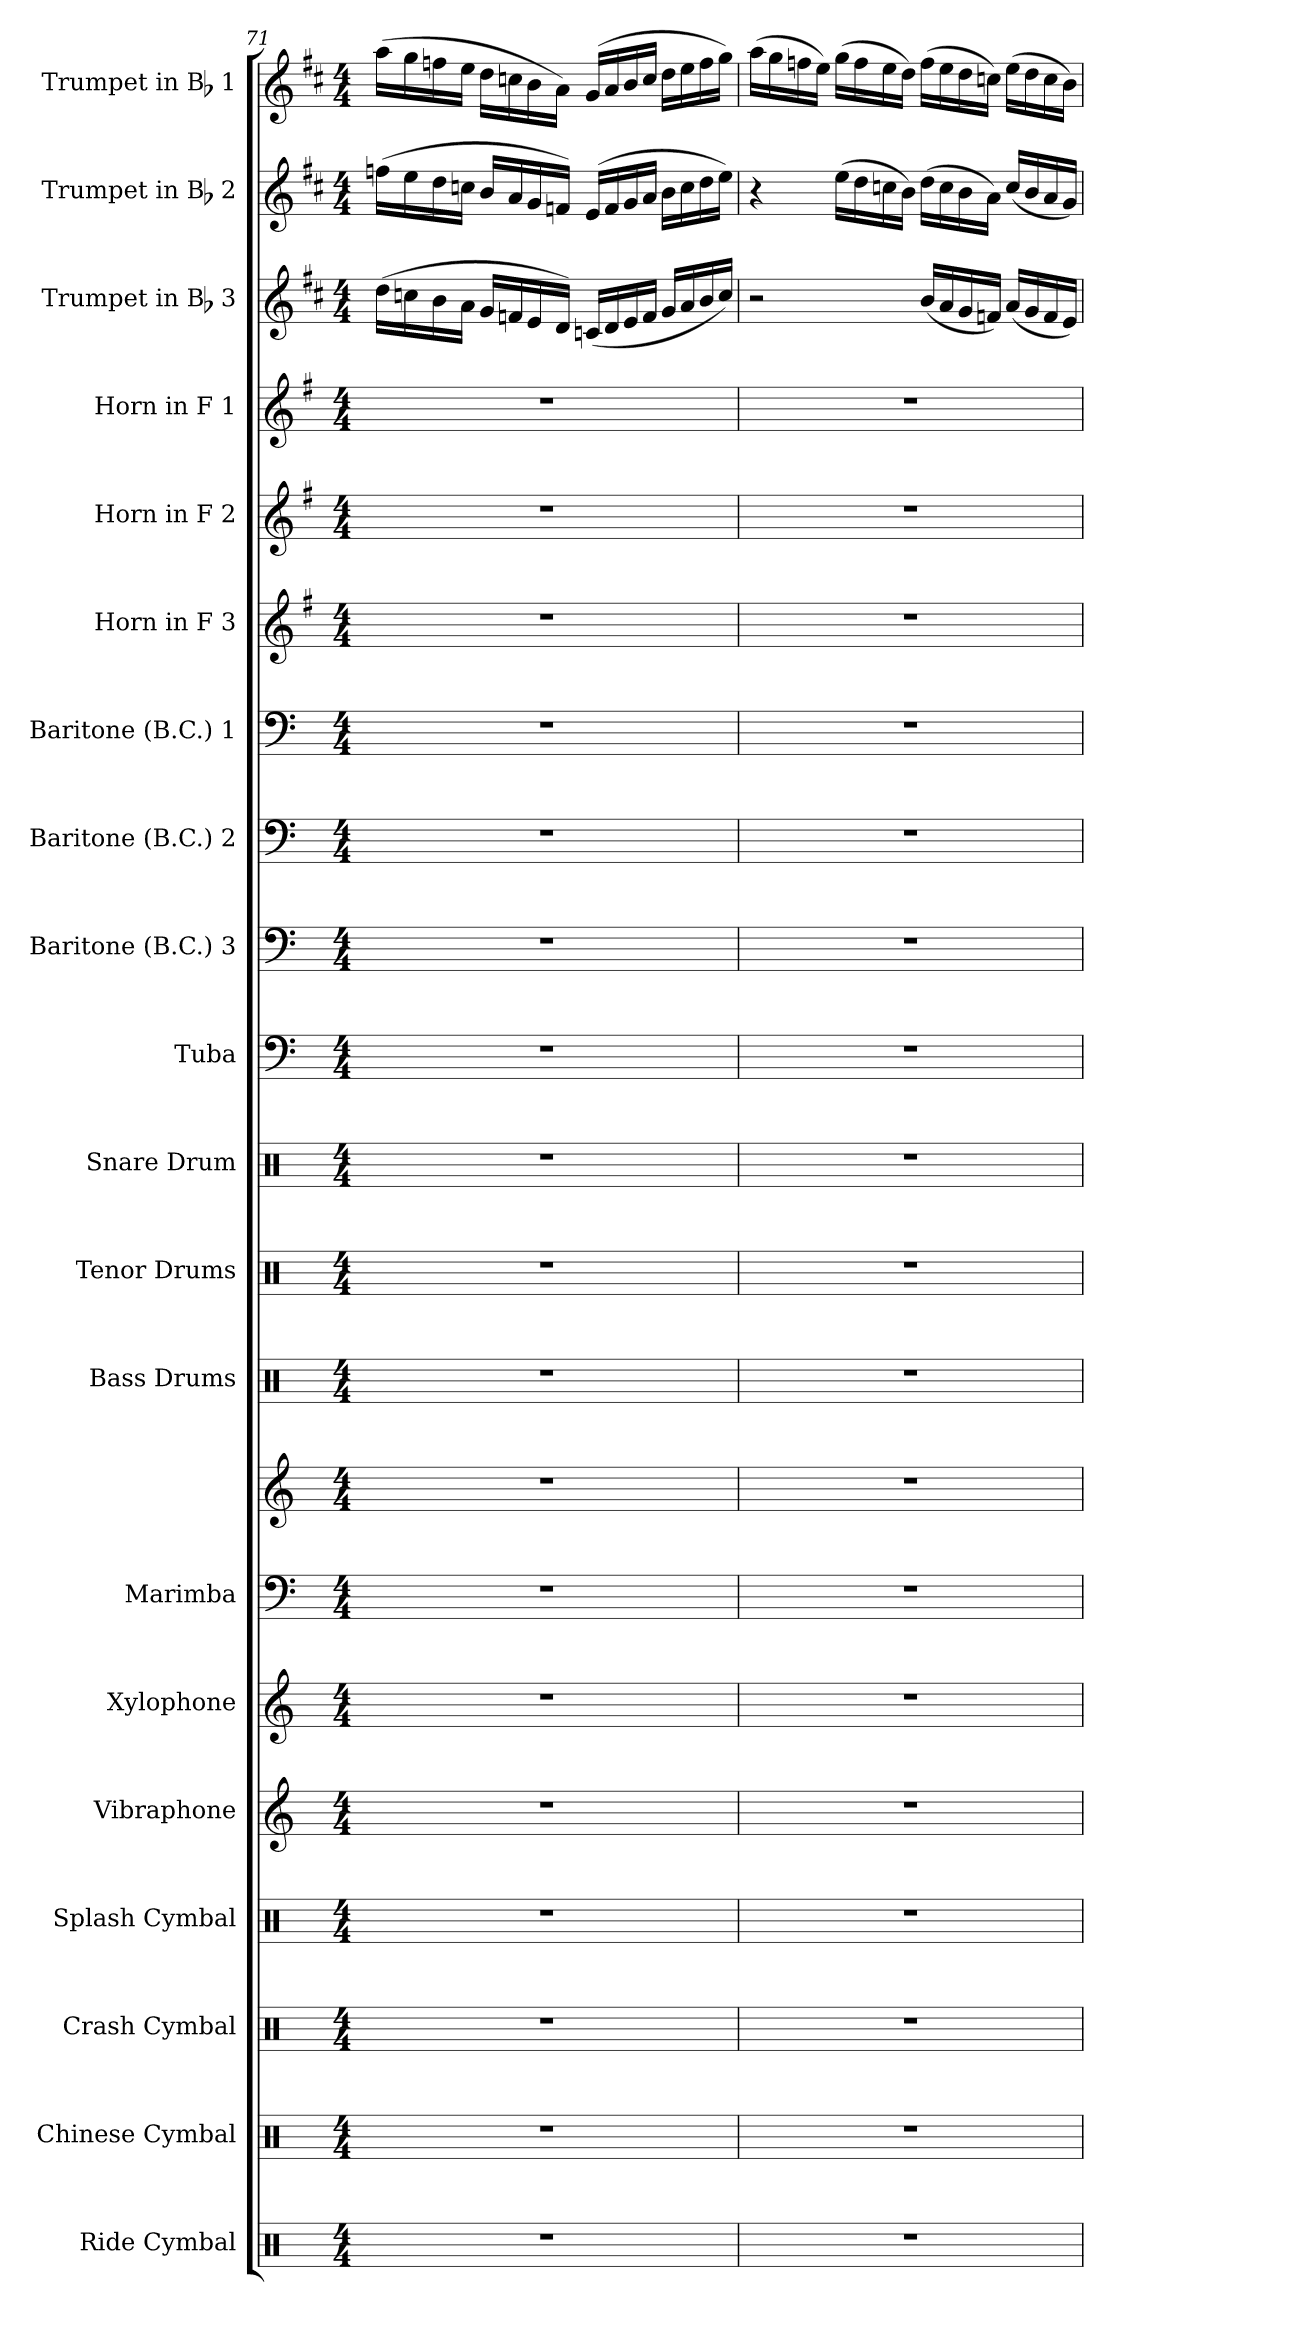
**kern	**kern	**kern	**kern	**kern	**kern	**kern	**kern	**kern	**kern	**kern	**kern	**kern	**kern	**kern	**kern	**kern	**kern	**kern	**kern	**kern
*part20	*part19	*part18	*part17	*part16	*part15	*part14	*part14	*part13	*part12	*part11	*part10	*part9	*part8	*part7	*part6	*part5	*part4	*part3	*part2	*part1
*staff21	*staff20	*staff19	*staff18	*staff17	*staff16	*staff15	*staff14	*staff13	*staff12	*staff11	*staff10	*staff9	*staff8	*staff7	*staff6	*staff5	*staff4	*staff3	*staff2	*staff1
*I"Ride Cymbal	*I"Chinese Cymbal	*I"Crash Cymbal	*I"Splash Cymbal	*I"Vibraphone	*I"Xylophone	*I"Marimba	*	*I"Bass Drums	*I"Tenor Drums	*I"Snare Drum	*I"Tuba	*I"Baritone (B.C.) 3	*I"Baritone (B.C.) 2	*I"Baritone (B.C.) 1	*I"Horn in F 3	*I"Horn in F 2	*I"Horn in F 1	*I"Trumpet in Bb 3	*I"Trumpet in Bb 2	*I"Trumpet in Bb 1
*I'R. Cym.	*I'Ch. Cym.	*I'Cr. Cym.	*I'Sp. Cym.	*I'Vib.	*I'Xyl.	*I'Mrm.	*	*I'BD	*I'TD	*I'SD	*I'Tuba	*I'Bar. 3	*I'Bar. 2	*I'Bar. 1	*I'Hn. 3	*I'Hn. 2	*I'Hn. 1	*	*	*
!!LO:PB:g=z
*clefX	*clefX	*clefX	*clefX	*clefG2	*clefG2	*clefF4	*clefG2	*clefX	*clefX	*clefX	*clefF4	*clefF4	*clefF4	*clefF4	*clefG2	*clefG2	*clefG2	*clefG2	*clefG2	*clefG2
*	*	*	*	*	*ITrd-7c-12	*	*	*	*	*	*	*	*	*	*ITrd4c7	*ITrd4c7	*ITrd4c7	*ITrd1c2	*ITrd1c2	*ITrd1c2
*k[]	*k[]	*k[]	*k[]	*k[]	*k[]	*k[]	*k[]	*k[]	*k[]	*k[]	*k[]	*k[]	*k[]	*k[]	*k[]	*k[]	*k[]	*k[]	*k[]	*k[]
*M4/4	*M4/4	*M4/4	*M4/4	*M4/4	*M4/4	*M4/4	*M4/4	*M4/4	*M4/4	*M4/4	*M4/4	*M4/4	*M4/4	*M4/4	*M4/4	*M4/4	*M4/4	*M4/4	*M4/4	*M4/4
=71	=71	=71	=71	=71	=71	=71	=71	=71	=71	=71	=71	=71	=71	=71	=71	=71	=71	=71	=71	=71
1r	1r	1r	1r	1r	1r	1r	1r	1r	1r	1r	1r	1r	1r	1r	1r	1r	1r	(16cc\LL	(16ee-X\LL	(16gg\LL
.	.	.	.	.	.	.	.	.	.	.	.	.	.	.	.	.	.	16b-X\	16dd\	16ff\
.	.	.	.	.	.	.	.	.	.	.	.	.	.	.	.	.	.	16a\	16cc\	16ee-X\
.	.	.	.	.	.	.	.	.	.	.	.	.	.	.	.	.	.	16g\JJ	16b-X\JJ	16dd\JJ
.	.	.	.	.	.	.	.	.	.	.	.	.	.	.	.	.	.	16f/LL	16a/LL	16cc\LL
.	.	.	.	.	.	.	.	.	.	.	.	.	.	.	.	.	.	16e-X/	16g/	16b-X\
.	.	.	.	.	.	.	.	.	.	.	.	.	.	.	.	.	.	16d/	16f/	16a\
.	.	.	.	.	.	.	.	.	.	.	.	.	.	.	.	.	.	16c/JJ)	16e-X/JJ)	16g\JJ)
.	.	.	.	.	.	.	.	.	.	.	.	.	.	.	.	.	.	(16B-X/LL	(16d/LL	(16f/LL
.	.	.	.	.	.	.	.	.	.	.	.	.	.	.	.	.	.	16c/	16e-/	16g/
.	.	.	.	.	.	.	.	.	.	.	.	.	.	.	.	.	.	16d/	16f/	16a/
.	.	.	.	.	.	.	.	.	.	.	.	.	.	.	.	.	.	16e-/JJ	16g/JJ	16b-/JJ
.	.	.	.	.	.	.	.	.	.	.	.	.	.	.	.	.	.	16f/LL	16a\LL	16cc\LL
.	.	.	.	.	.	.	.	.	.	.	.	.	.	.	.	.	.	16g/	16b-\	16dd\
.	.	.	.	.	.	.	.	.	.	.	.	.	.	.	.	.	.	16a/	16cc\	16ee-\
.	.	.	.	.	.	.	.	.	.	.	.	.	.	.	.	.	.	16b-/JJ)	16dd\JJ)	16ff\JJ)
!!LO:PB:g=z
=72	=72	=72	=72	=72	=72	=72	=72	=72	=72	=72	=72	=72	=72	=72	=72	=72	=72	=72	=72	=72
1r	1r	1r	1r	1r	1r	1r	1r	1r	1r	1r	1r	1r	1r	1r	1r	1r	1r	2r	4r	(16gg\LL
.	.	.	.	.	.	.	.	.	.	.	.	.	.	.	.	.	.	.	.	16ff\
.	.	.	.	.	.	.	.	.	.	.	.	.	.	.	.	.	.	.	.	16ee-X\
.	.	.	.	.	.	.	.	.	.	.	.	.	.	.	.	.	.	.	.	16dd\JJ)
.	.	.	.	.	.	.	.	.	.	.	.	.	.	.	.	.	.	.	(16dd\LL	(16ff\LL
.	.	.	.	.	.	.	.	.	.	.	.	.	.	.	.	.	.	.	16cc\	16ee-\
.	.	.	.	.	.	.	.	.	.	.	.	.	.	.	.	.	.	.	16b-X\	16dd\
.	.	.	.	.	.	.	.	.	.	.	.	.	.	.	.	.	.	.	16a\JJ)	16cc\JJ)
.	.	.	.	.	.	.	.	.	.	.	.	.	.	.	.	.	.	(16a/LL	(16cc\LL	(16ee-\LL
.	.	.	.	.	.	.	.	.	.	.	.	.	.	.	.	.	.	16g/	16b-\	16dd\
.	.	.	.	.	.	.	.	.	.	.	.	.	.	.	.	.	.	16f/	16a\	16cc\
.	.	.	.	.	.	.	.	.	.	.	.	.	.	.	.	.	.	16e-X/JJ)	16g\JJ)	16b-X\JJ)
.	.	.	.	.	.	.	.	.	.	.	.	.	.	.	.	.	.	(16g/LL	(16b-/LL	(16dd\LL
.	.	.	.	.	.	.	.	.	.	.	.	.	.	.	.	.	.	16f/	16a/	16cc\
.	.	.	.	.	.	.	.	.	.	.	.	.	.	.	.	.	.	16e-/	16g/	16b-\
.	.	.	.	.	.	.	.	.	.	.	.	.	.	.	.	.	.	16d/JJ)	16f/JJ)	16a\JJ)
=	=	=	=	=	=	=	=	=	=	=	=	=	=	=	=	=	=	=	=	=
*-	*-	*-	*-	*-	*-	*-	*-	*-	*-	*-	*-	*-	*-	*-	*-	*-	*-	*-	*-	*-
